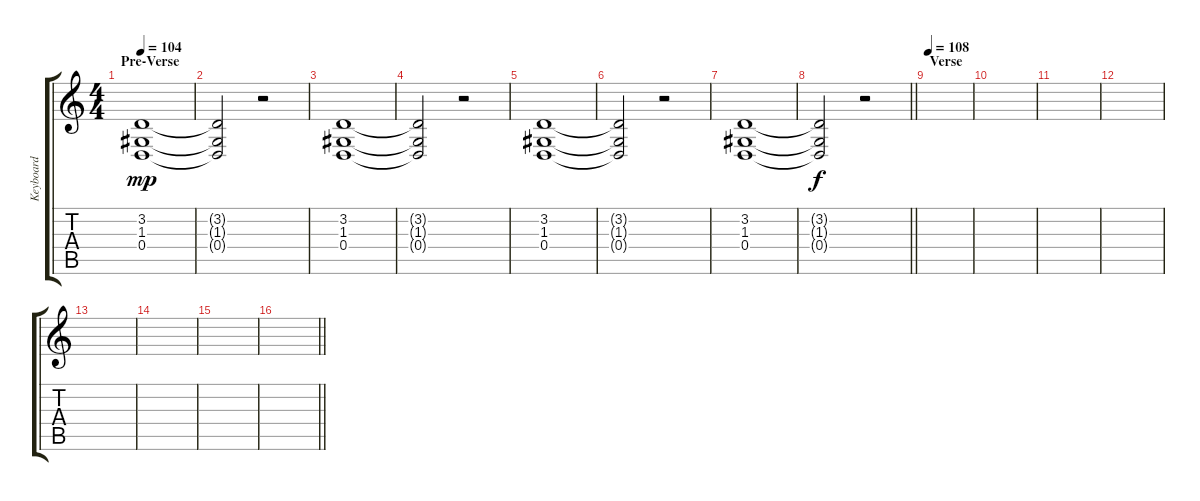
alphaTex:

\track ("Keyboard" "Keyboard") {instrument stringensemble1}
\staff {score tabs}
\tuning (E4 B3 G3 D3 A2 D2) {hide}
\ts (4 4)
\section ("" "Pre-Verse")
\tempo 104
\clef g2
\ks c
(3.2 1.3 0.4).1{dy mp instrument applause} |
(3.2{t} 1.3{t} 0.4{t}).2 r.2 |
(3.2 1.3 0.4).1 |
(3.2{t} 1.3{t} 0.4{t}).2 r.2 |
(3.2 1.3 0.4).1 |
(3.2{t} 1.3{t} 0.4{t}).2 r.2 |
(3.2 1.3 0.4).1 |
\barLineRight lightlight
(3.2{t} 1.3{t} 0.4{t}).2{dy f} r.2 |
\section ("" "Verse")
\tempo 108
|
|
|
|
|
|
|
\barLineRight lightlight
